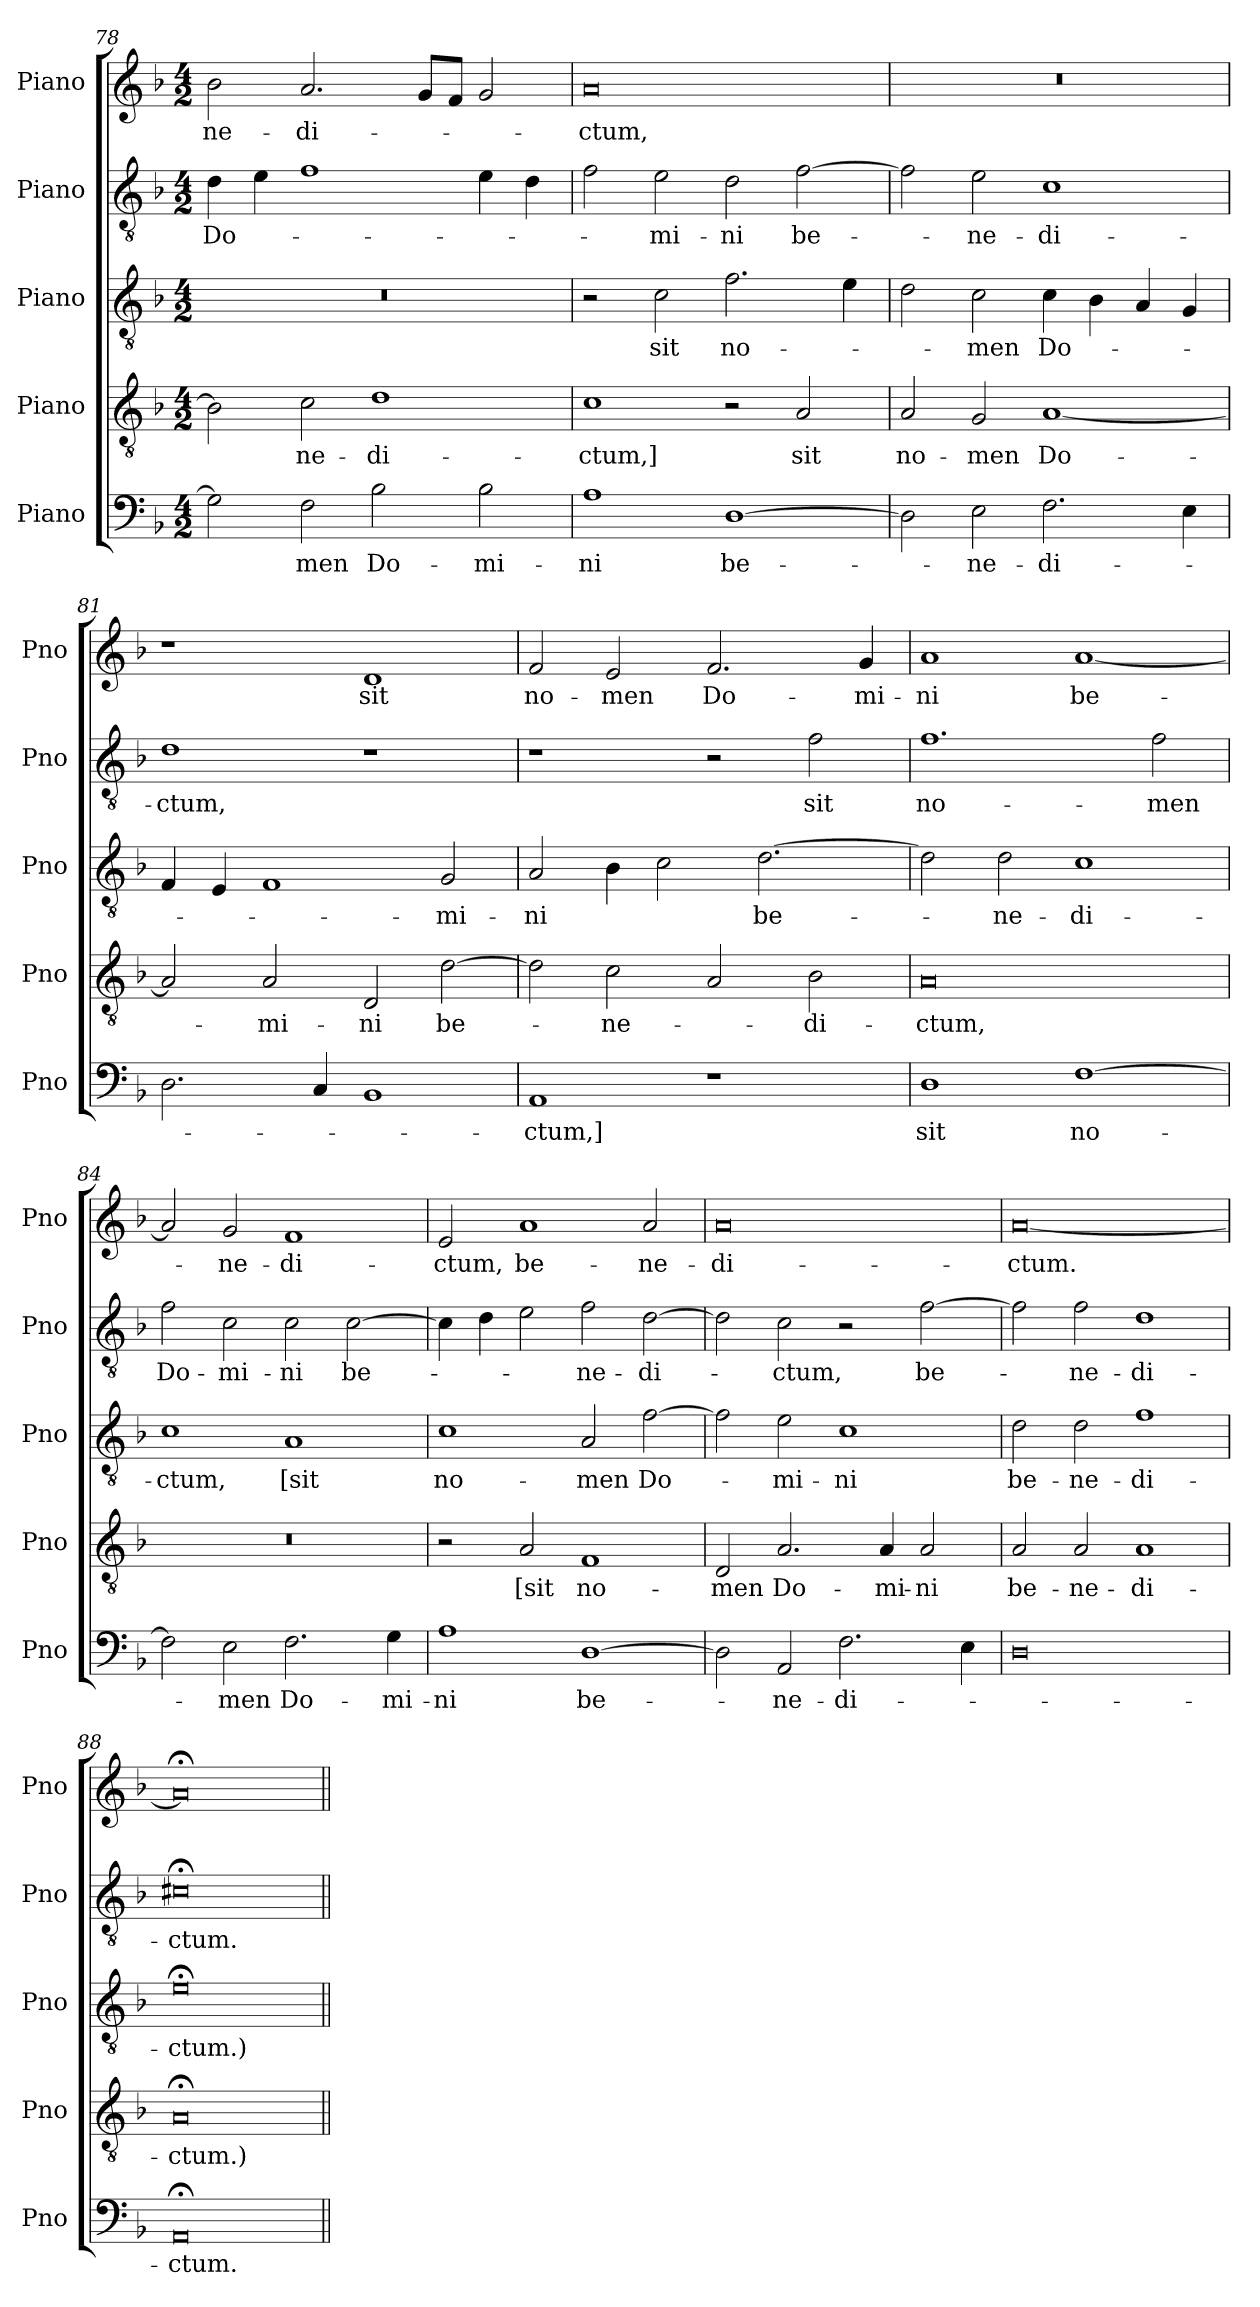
**kern	**text	**kern	**text	**kern	**text	**kern	**text	**kern	**text
*part5	*part5	*part4	*part4	*part3	*part3	*part2	*part2	*part1	*part1
*staff5	*staff5	*staff4	*staff4	*staff3	*staff3	*staff2	*staff2	*staff1	*staff1
*I"Piano	*	*I"Piano	*	*I"Piano	*	*I"Piano	*	*I"Piano	*
*I'Pno	*	*I'Pno	*	*I'Pno	*	*I'Pno	*	*I'Pno	*
!!LO:LB:g=z
*clefF4	*	*clefGv2	*	*clefGv2	*	*clefGv2	*	*clefG2	*
*k[b-]	*	*k[b-]	*	*k[b-]	*	*k[b-]	*	*k[b-]	*
*M4/2	*	*M4/2	*	*M4/2	*	*M4/2	*	*M4/2	*
=78	=78	=78	=78	=78	=78	=78	=78	=78	=78
!	!	!	!	!	!	!	!LO:LY:b	!	!LO:LY:b
2G\]	.	2B-\]	.	0r	.	4d\	Do-	2b-\	-ne­-
.	.	.	.	.	.	4e\	.	.	.
!	!LO:LY:b	!	!LO:LY:b	!	!	!	!	!	!LO:LY:b
2F\	-men	2c\	-ne-	.	.	1f	.	2.a/	-di-
!	!LO:LY:b	!	!LO:LY:b	!	!	!	!	!	!
2B-\	Do-	1d	-di-	.	.	.	.	.	.
.	.	.	.	.	.	.	.	8g/L	.
.	.	.	.	.	.	.	.	8f/J	.
!	!LO:LY:b	!	!	!	!	!	!	!	!
2B-\	-mi-	.	.	.	.	4e\	.	2g/	.
.	.	.	.	.	.	4d\	.	.	.
=79	=79	=79	=79	=79	=79	=79	=79	=79	=79
!	!LO:LY:b	!	!LO:LY:b	!	!	!	!	!	!LO:LY:b
1A	-ni	1c	-ctum,]	2r	.	2f\	.	0a	-ctum,
!	!	!	!	!	!LO:LY:b	!	!LO:LY:b	!	!
.	.	.	.	2c\	sit	2e\	-mi­-	.	.
!	!LO:LY:b	!	!	!	!LO:LY:b	!	!LO:LY:b	!	!
[1D	be-	2r	.	2.f\	no-	2d\	-ni	.	.
!	!	!	!LO:LY:b	!	!	!	!LO:LY:b	!	!
.	.	2A/	sit	.	.	[2f\	be-	.	.
.	.	.	.	4e\	.	.	.	.	.
=80	=80	=80	=80	=80	=80	=80	=80	=80	=80
!	!	!	!LO:LY:b	!	!	!	!	!	!
2D\]	.	2A/	no-	2d\	.	2f\]	.	0r	.
!	!LO:LY:b	!	!LO:LY:b	!	!LO:LY:b	!	!LO:LY:b	!	!
2E\	-ne­-	2G/	-men	2c\	-men	2e\	-ne­-	.	.
!	!LO:LY:b	!	!LO:LY:b	!	!LO:LY:b	!	!LO:LY:b	!	!
2.F\	-di­-	[1A	Do­-	4c\	Do-	1c	-di-	.	.
.	.	.	.	4B-\	.	.	.	.	.
.	.	.	.	4A/	.	.	.	.	.
4E\	.	.	.	4G/	.	.	.	.	.
=81	=81	=81	=81	=81	=81	=81	=81	=81	=81
!	!	!	!	!	!	!	!LO:LY:b	!	!
2.D\	.	2A/]	.	4F/	.	1d	-ctum,	1r	.
.	.	.	.	4E/	.	.	.	.	.
!	!	!	!LO:LY:b	!	!	!	!	!	!
.	.	2A/	-mi-	1F	.	.	.	.	.
4C/	.	.	.	.	.	.	.	.	.
!	!	!	!LO:LY:b	!	!	!	!	!	!LO:LY:b
1BB-	.	2D/	-ni	.	.	1r	.	1d	sit
!	!	!	!LO:LY:b	!	!LO:LY:b	!	!	!	!
.	.	[2d\	be­-	2G/	-mi-	.	.	.	.
=82	=82	=82	=82	=82	=82	=82	=82	=82	=82
!	!LO:LY:b	!	!	!	!LO:LY:b	!	!	!	!LO:LY:b
1AA	-ctum,]	2d\]	.	2A/	-ni	1r	.	2f/	no-
!	!	!	!LO:LY:b	!	!	!	!	!	!LO:LY:b
.	.	2c\	-ne-	4B-\	.	.	.	2e/	-men
.	.	.	.	2c\	.	.	.	.	.
!	!	!	!	!	!	!	!	!	!LO:LY:b
1r	.	2A/	.	.	.	2r	.	2.f/	Do-
!	!	!	!	!	!LO:LY:b	!	!	!	!
.	.	.	.	[2.d\	be­-	.	.	.	.
!	!	!	!LO:LY:b	!	!	!	!LO:LY:b	!	!
.	.	2B-\	-di-	.	.	2f\	sit	.	.
!	!	!	!	!	!	!	!	!	!LO:LY:b
.	.	.	.	.	.	.	.	4g/	-mi-
=83	=83	=83	=83	=83	=83	=83	=83	=83	=83
!	!LO:LY:b	!	!LO:LY:b	!	!	!	!LO:LY:b	!	!LO:LY:b
1D	sit	0A	-ctum,	2d\]	.	1.f	no-	1a	-ni
!	!	!	!	!	!LO:LY:b	!	!	!	!
.	.	.	.	2d\	-ne-	.	.	.	.
!	!LO:LY:b	!	!	!	!LO:LY:b	!	!	!	!LO:LY:b
[1F	no-	.	.	1c	-di-	.	.	[1a	be-
!	!	!	!	!	!	!	!LO:LY:b	!	!
.	.	.	.	.	.	2f\	-men	.	.
!!LO:PB:g=z
=84	=84	=84	=84	=84	=84	=84	=84	=84	=84
!	!	!	!	!	!LO:LY:b	!	!LO:LY:b	!	!
2F\]	.	0r	.	1c	-ctum,	2f\	Do-	2a/]	.
!	!LO:LY:b	!	!	!	!	!	!LO:LY:b	!	!LO:LY:b
2E\	-men	.	.	.	.	2c\	-mi­-	2g/	-ne­-
!	!LO:LY:b	!	!	!	!LO:LY:b	!	!LO:LY:b	!	!LO:LY:b
2.F\	Do-	.	.	1A	[sit	2c\	-ni	1f	-di­-
!	!	!	!	!	!	!	!LO:LY:b	!	!
.	.	.	.	.	.	[2c\	be-	.	.
!	!LO:LY:b	!	!	!	!	!	!	!	!
4G\	-mi­-	.	.	.	.	.	.	.	.
=85	=85	=85	=85	=85	=85	=85	=85	=85	=85
!	!LO:LY:b	!	!	!	!LO:LY:b	!	!	!	!LO:LY:b
1A	-ni	2r	.	1c	no­-	4c\]	.	2e/	-ctum,
.	.	.	.	.	.	4d\	.	.	.
!	!	!	!LO:LY:b	!	!	!	!	!	!LO:LY:b
.	.	2A/	[sit	.	.	2e\	.	1a	be­-
!	!LO:LY:b	!	!LO:LY:b	!	!LO:LY:b	!	!LO:LY:b	!	!
[1D	be-	1F	no-	2A/	-men	2f\	-ne-	.	.
!	!	!	!	!	!LO:LY:b	!	!LO:LY:b	!	!LO:LY:b
.	.	.	.	[2f\	Do­-	[2d\	-di-	2a/	-ne­-
=86	=86	=86	=86	=86	=86	=86	=86	=86	=86
!	!	!	!LO:LY:b	!	!	!	!	!	!LO:LY:b
2D\]	.	2D/	-men	2f\]	.	2d\]	.	0a	-di­-
!	!LO:LY:b	!	!LO:LY:b	!	!LO:LY:b	!	!LO:LY:b	!	!
2AA/	-ne­-	2.A/	Do-	2e\	-mi-	2c\	-ctum,	.	.
!	!LO:LY:b	!	!	!	!LO:LY:b	!	!	!	!
2.F\	-di-	.	.	1c	-ni	2r	.	.	.
!	!	!	!LO:LY:b	!	!	!	!	!	!
.	.	4A/	-mi-	.	.	.	.	.	.
!	!	!	!LO:LY:b	!	!	!	!LO:LY:b	!	!
.	.	2A/	-ni	.	.	[2f\	be-	.	.
4E\	.	.	.	.	.	.	.	.	.
=87	=87	=87	=87	=87	=87	=87	=87	=87	=87
!	!	!	!LO:LY:b	!	!LO:LY:b	!	!	!	!LO:LY:b
0D	.	2A/	be­-	2d\	be­-	2f\]	.	[0a	-ctum.
!	!	!	!LO:LY:b	!	!LO:LY:b	!	!LO:LY:b	!	!
.	.	2A/	-ne-	2d\	-ne­-	2f\	-ne­-	.	.
!	!	!	!LO:LY:b	!	!LO:LY:b	!	!LO:LY:b	!	!
.	.	1A	-di-	1f	-di-	1d	-di-	.	.
=88	=88	=88	=88	=88	=88	=88	=88	=88	=88
!	!LO:LY:b	!	!LO:LY:b	!	!LO:LY:b	!	!LO:LY:b	!	!
0AA;<	-ctum.	0A;<	-ctum.)	0e;<	-ctum.)	0c#X;<	-ctum.	0a;<]	.
=||	=||	=||	=||	=||	=||	=||	=||	=||	=||
*-	*-	*-	*-	*-	*-	*-	*-	*-	*-
